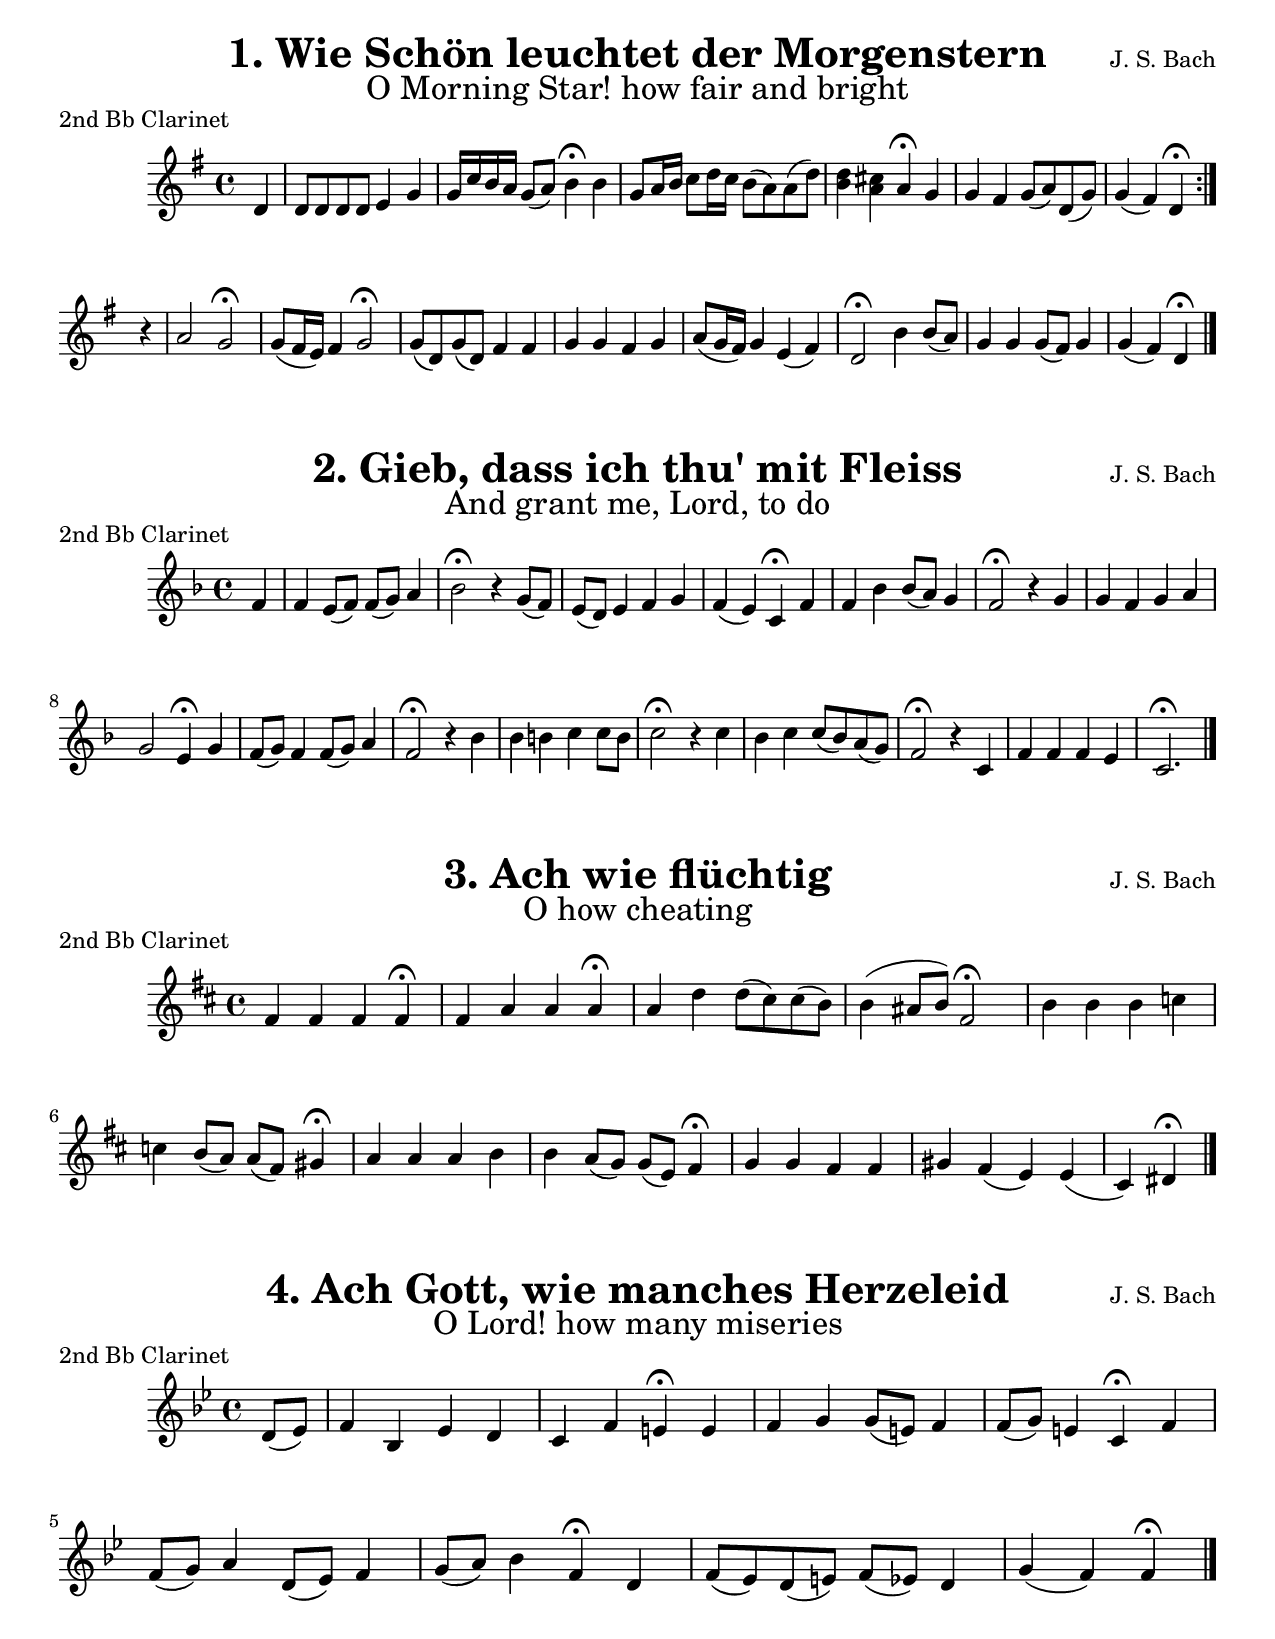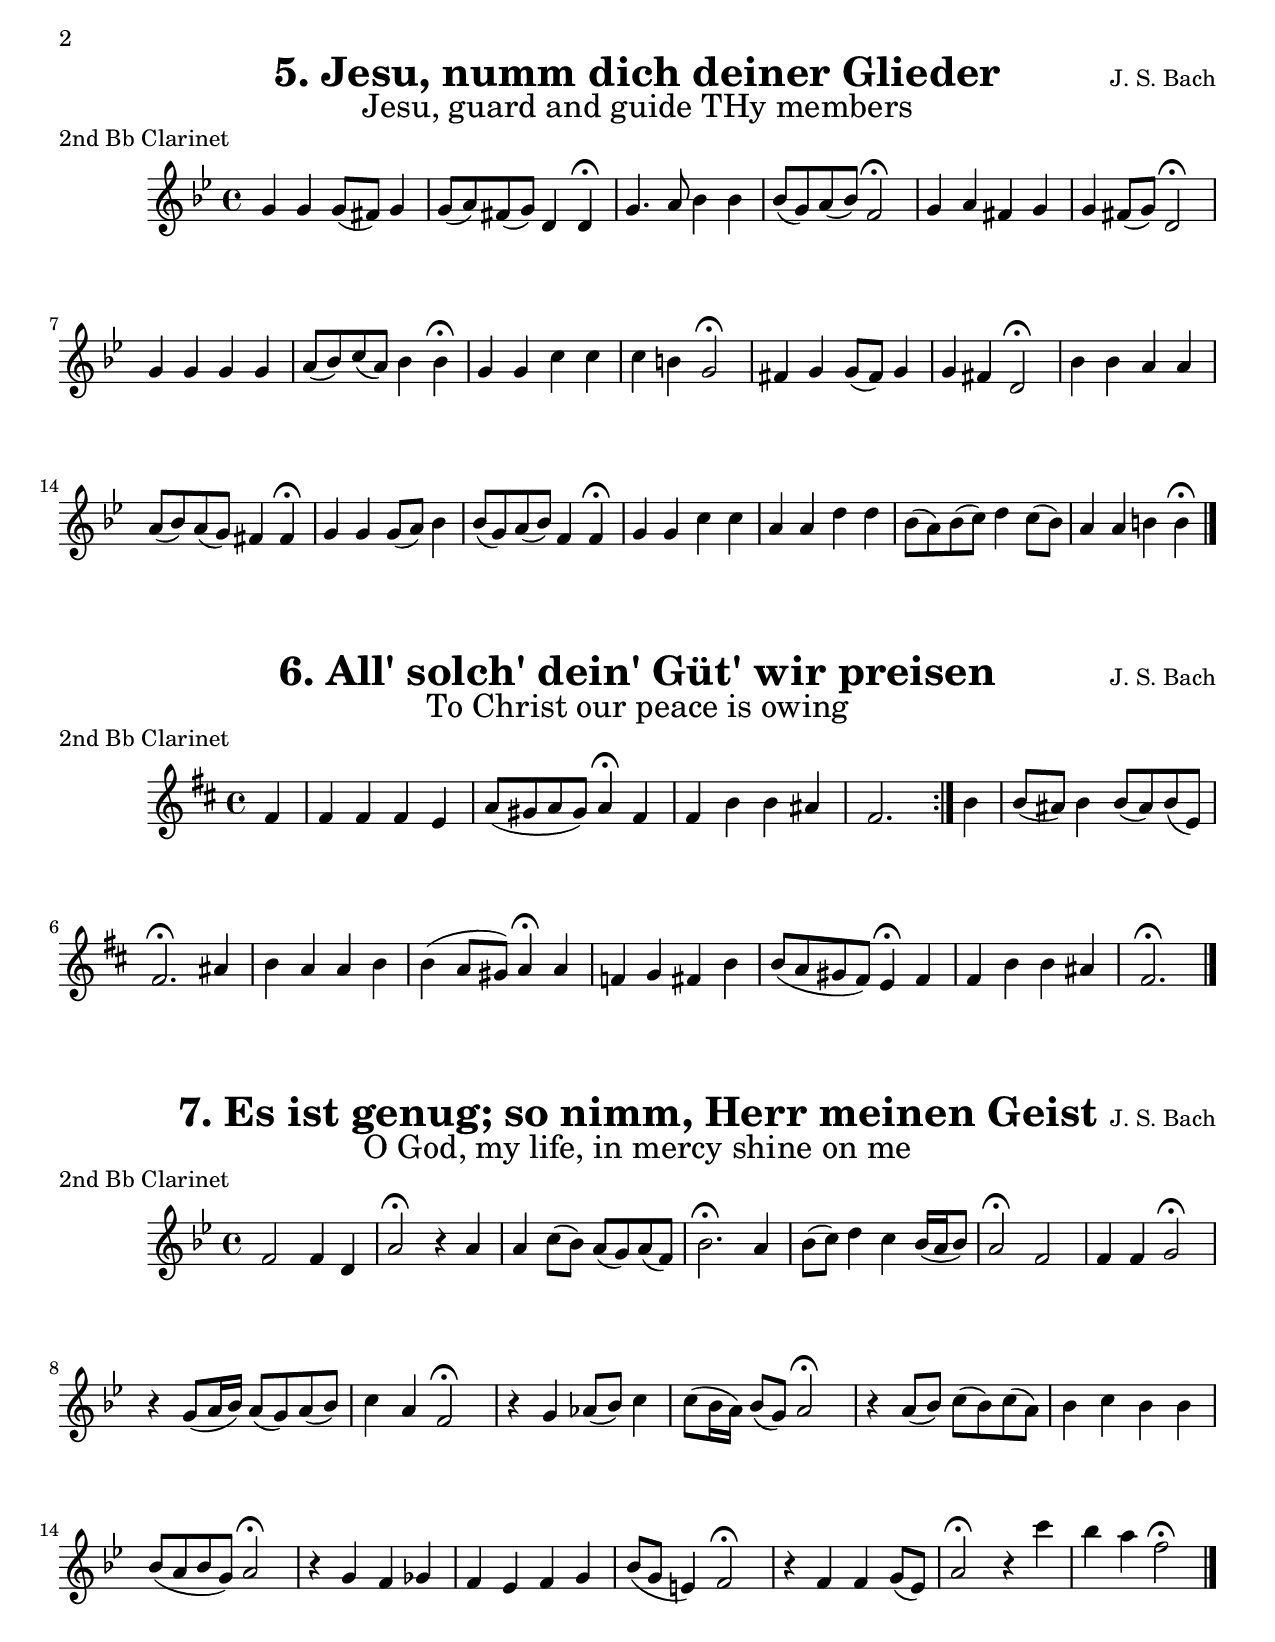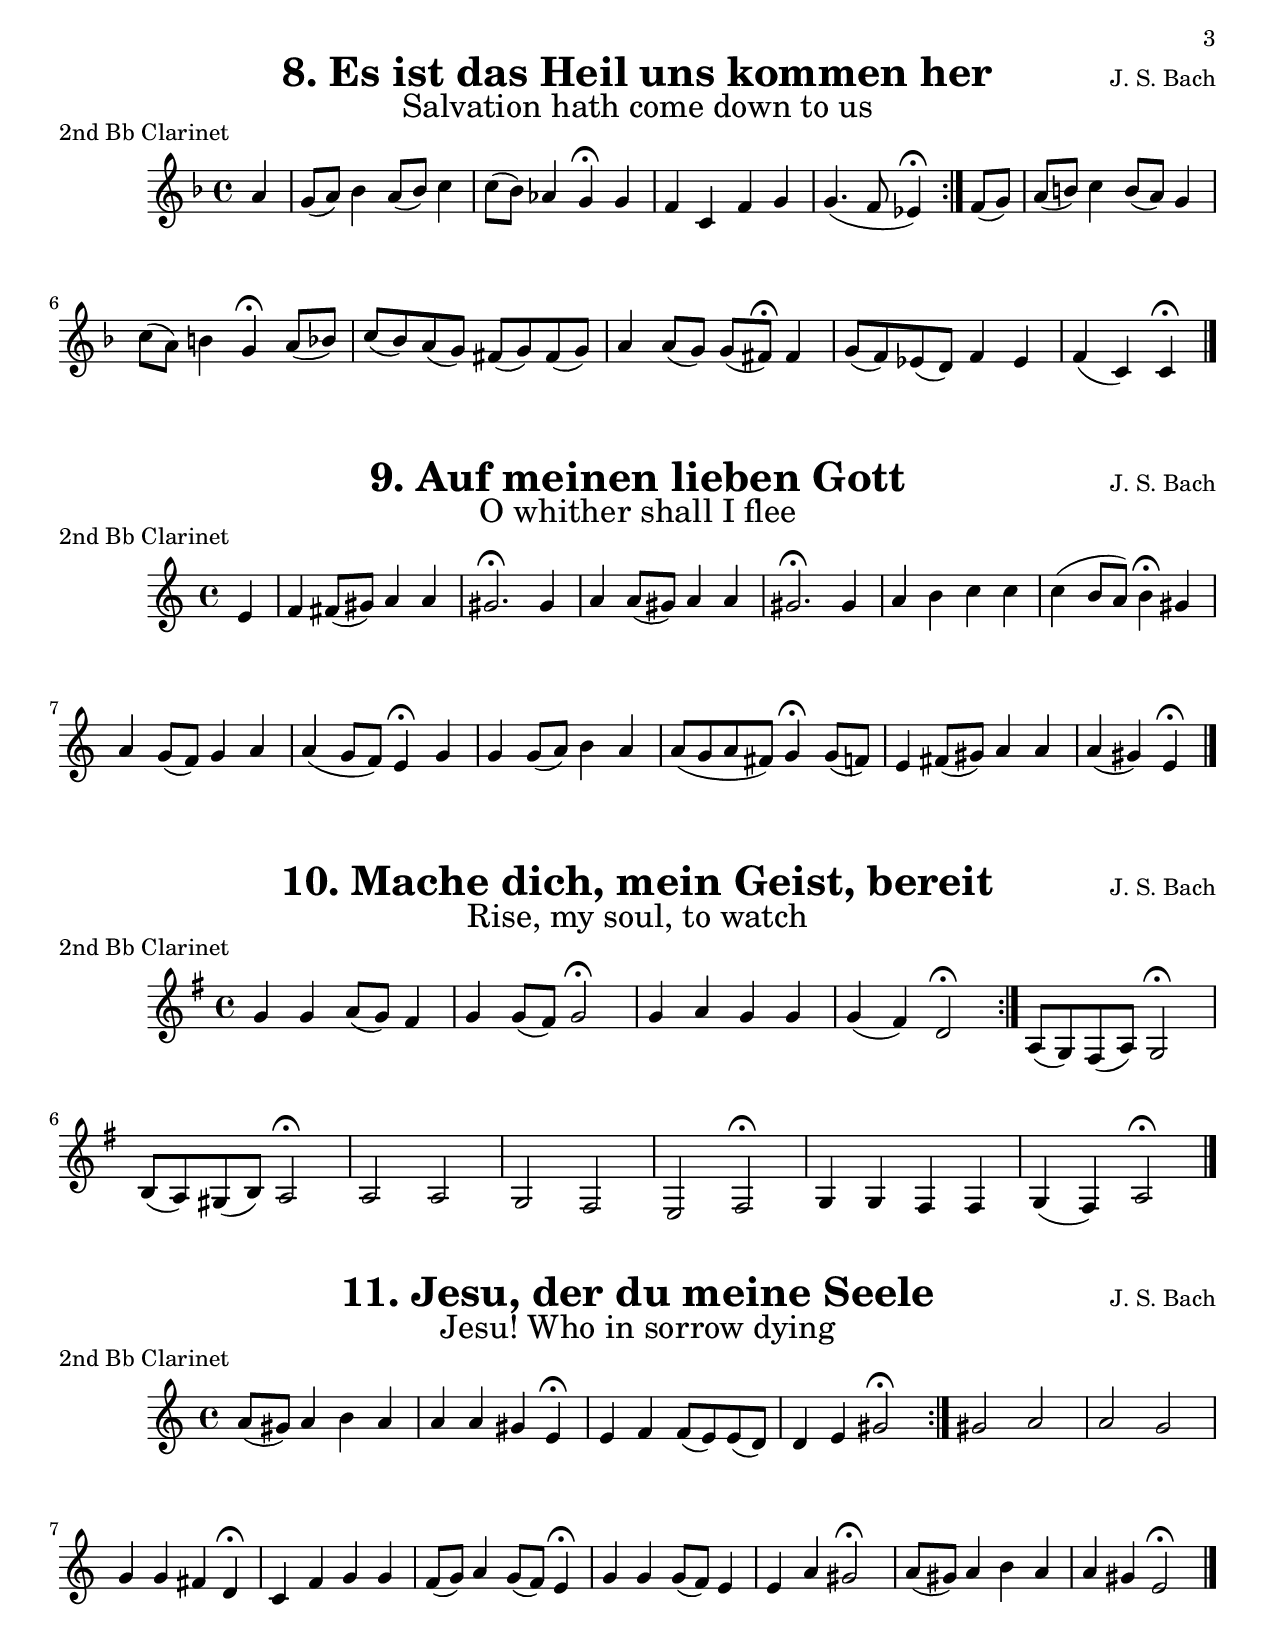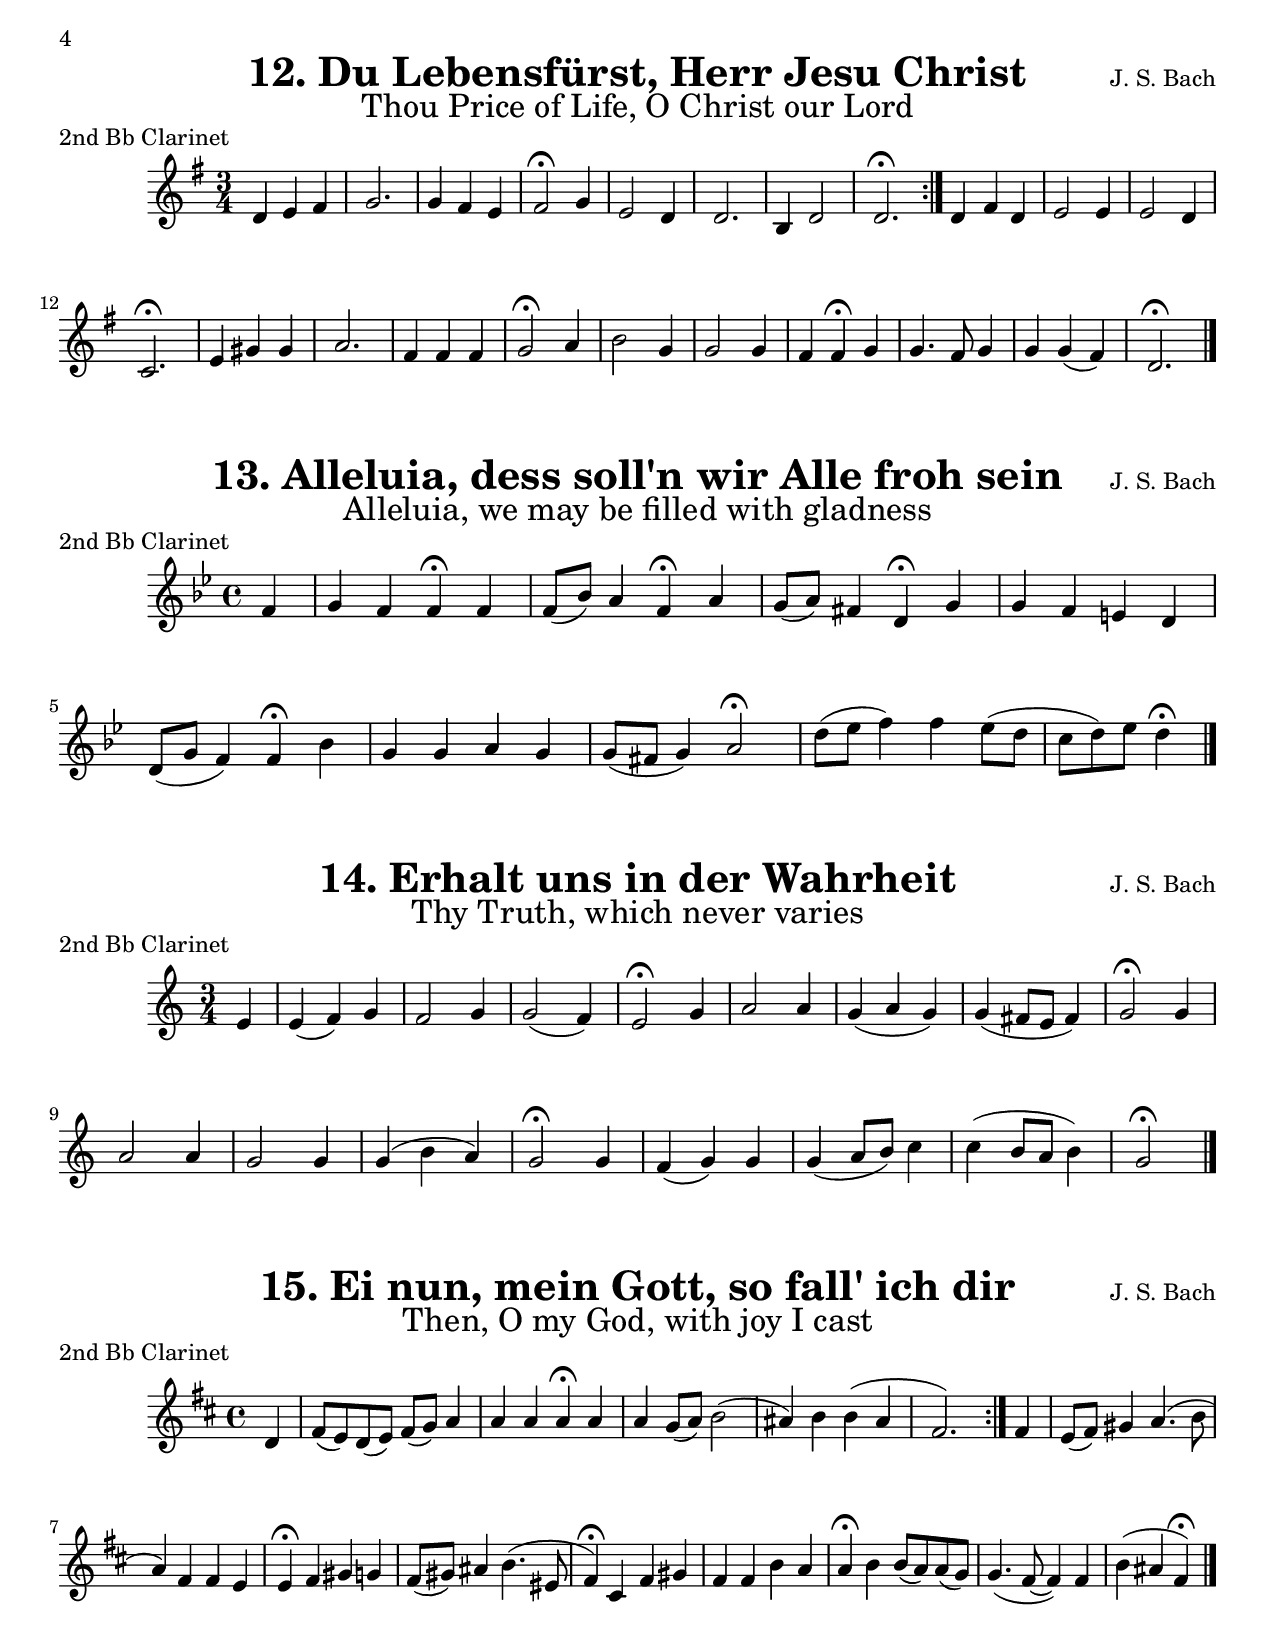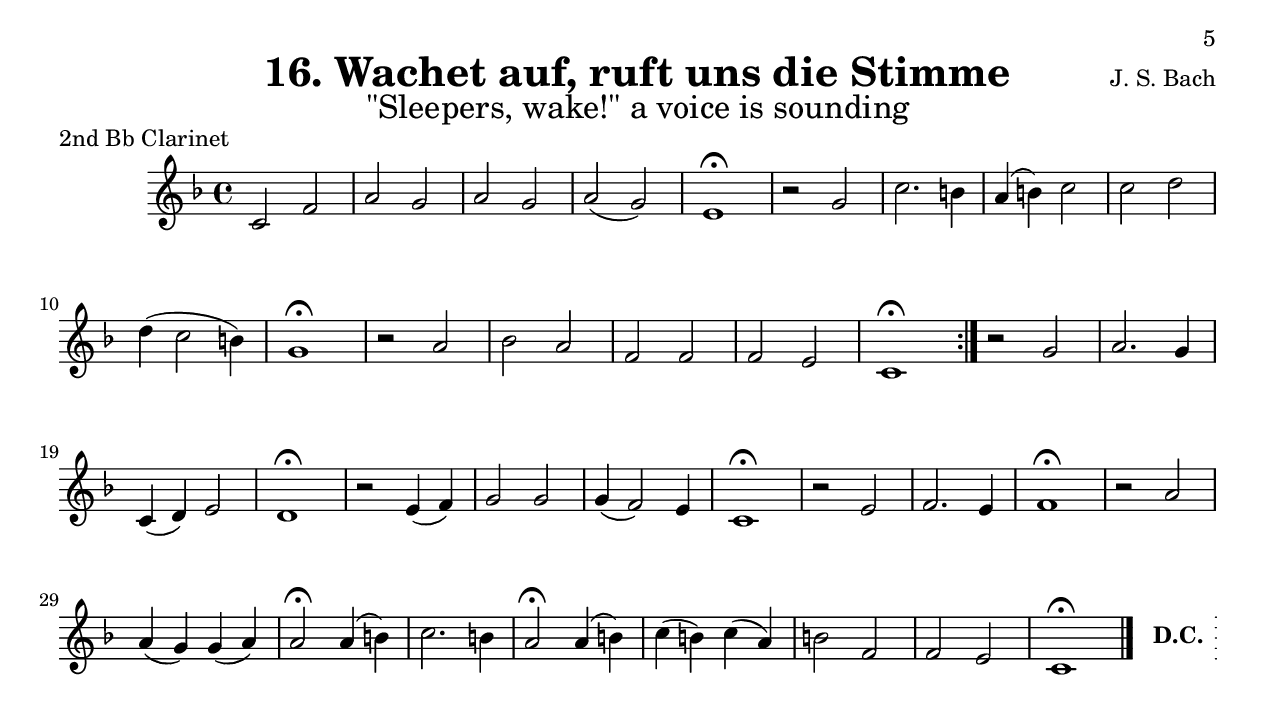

\version "2.16.0"
\include "english.ly"

\paper {
    #(set-paper-size "letter")
    ragged-last-bottom = ##t
}

common = {
    \set Score.markFormatter = #format-mark-box-letters
}

\header {
    piece = "2nd Bb Clarinet"
}

cresc = \markup { \italic "cresc." }
dim   = \markup { \italic "dim." }
rit   = \markup { \italic "rit." }
submf = \markup { \italic "subito mf" }

chorale_i = \relative c' {
    \key g \major \time 4/4
    \repeat volta 2 {
        \partial 4 d4 |
        d8 d d d e4 g4 |
        g16 c b a g8( a) b4\fermata b4 |
        g8 a16 b c8 d16 c b8( a) a( d) |
        <d b>4 <cs a>4 a\fermata g |
        g4 fs g8( a) d,( g) |
        g4( fs) d\fermata
    } r4 |
    a'2 g2\fermata |
    g8( fs16 e) fs4 g2\fermata |
    g8( d) g( d) fs4 fs |
    g4 g fs g |
    a8( g16 fs) g4 e( fs) |
    d2\fermata b'4 b8( a) |
    g4 g g8( fs) g4 |
    g4( fs) d\fermata
    \bar "|."
}

chorale_ii = \relative c' {
    \key f \major \time 4/4
    \partial 4 f4 |
    f4 e8( f) f( g) a4 |
    bf2\fermata  r4 g8( f) |
    e8( d) e4 f g |
    f4( e4) c\fermata  f |
    f4 bf bf8( a) g4 |
    f2\fermata r4 g |
    g4 f g a |
    g2 e4\fermata g |
    f8( g) f4 f8( g) a4 |
    f2\fermata r4 bf4 |
    bf4 b c c8{ b} |
    c2\fermata  r4 c |
    bf4 c c8( bf) a( g) |
    f2\fermata r4 c |
    f4 f f e |
    c2.\fermata 
    \bar "|."
}

chorale_iii = \relative c' {
    \key b \minor \time 4/4
    fs4 fs fs fs\fermata |
    fs4 a a a\fermata |
    a4 d d8( cs) cs( b) |
    b4( as8 b) fs2\fermata |
    b4 b b c |
    c4 b8( a) a( fs) gs4\fermata |
    a4 a a b |
    b4 a8( g) g( e) fs4\fermata |
    g4 g fs fs |
    gs4 fs4( e) e( cs) ds4\fermata
    \bar "|."
}

chorale_iv = \relative c' {
    \key bf \major \time 4/4
    \partial 4 d8( ef) |
    f4 bf, ef d |
    c4 f e\fermata e |
    f4 g g8( e) f4 |
    f8( g) e4 c\fermata f4 |
    f8( g) a4 d,8( ef) f4 |
    g8( a) bf4 f\fermata d4 |
    f8( ef) d( e) f( ef) d4 |
    g4( f) f\fermata
    \bar "|."
}

chorale_v = \relative c'' {
    \key g \minor \time 4/4
    g4 g g8( fs) g4 |
    g8( a) fs( g) d4 d4\fermata |
    g4. a8 bf4 bf |
    bf8( g) a( bf) f2\fermata |
    g4 a fs g |
    g4 fs8( g) d2\fermata |
    g4 g g g |
    a8( bf) c( a) bf4 bf4\fermata |
    g4 g c c |
    c4 b g2\fermata |
    fs4 g g8( fs) g4 |
    g4 fs4 d2\fermata |
    bf'4 bf a a |
    a8( bf) a( g) fs4 fs\fermata |
    g4 g g8( a) bf4 |
    bf8( g) a( bf) f4 f4\fermata |
    g4 g c c |
    a4 a d d |
    bf8( a) bf( c) d4 c8( bf) |
    a4 a b b\fermata
    \bar "|."
}

chorale_vi = \relative c' {
    \key b \minor \time 4/4
    \repeat volta 2 {
        \partial 4 fs4 |
        fs4 fs fs e |
        a8( gs a gs) a4\fermata fs4 |
        fs4 b b as fs2.
    }
    b4 |
    b8( as) b4 b8( as) b( e,) |
    fs2.\fermata as4 |
    b4 a a b |
    b4( a8 gs) a4\fermata a |
    f4 g fs b |
    b8( a gs fs) e4\fermata fs |
    fs4 b b as |
    fs2. \fermata
    \bar "|."
}

chorale_vii = \relative c' {
    \key bf \major \time 4/4
    f2 f4 d |
    a'2\fermata r4 a |
    a4 c8( bf) a( g) a( f) |
    bf2.\fermata a4 |
    bf8( c) d4 c4 bf16( a bf8) |
    a2\fermata f2 |
    f4 f g2\fermata |
    r4 g8( a16 bf) a8( g) a( bf) |
    c4 a4 f2\fermata |
    r4 g4 af8( bf) c4 |
    c8( bf16 a) bf8( g) a2\fermata |
    r4 a8( bf) c( bf) c( a) |
    bf4 c bf bf |
    bf8( a bf g) a2\fermata |
    r4 g f gf |
    f4 ef f g |
    bf8( g e4) f2\fermata |
    r4 f f g8( ef) |
    a2 \fermata r4 c' |
    bf4 a f2\fermata
    \bar "|."
}

chorale_viii = \relative c'' {
    \repeat volta 2 {
        \key f \major \time 4/4
        \partial 4 a4 |
        g8( a) bf4 a8( bf) c4 |
        c8( bf) af4 g\fermata g |
        f4 c f g |
        g4.( f8 ef4)\fermata
    } f8( g) |
    a8( b) c4 b8( a) g4 |
    c8( a) b4 g4\fermata a8( bf) |
    c8( bf) a( g) fs( g) fs( g) |
    a4 a8( g) g( fs)\fermata fs4 |
    g8( f) ef( d) f4 ef4 |
    f4( c) c\fermata
    \bar "|."
}

chorale_ix = \relative c' {
    \key c \major \time 4/4
    \partial 4 e4 |
    f4 fs8( gs) a4 a4 |
    gs2.\fermata gs4 |
    a4 a8( gs) a4 a4 |
    gs2.\fermata gs4 |
    a4 b c c |
    c4( b8 a) b4\fermata gs4 |
    a4 g8( f) g4 a |
    a4( g8 f) e4\fermata g4 |
    g4 g8( a) b4 a |
    a8( g a fs) g4\fermata g8( f) |
    e4 fs8( gs) a4 a4 |
    a4( gs) e\fermata
    \bar "|."
}

chorale_x = \relative c'' {
    \repeat volta 2 {
        \key g \major \time 4/4
        g4 g a8( g) fs4 |
        g4 g8( fs) g2\fermata |
        g4 a g g |
        g4( fs) d2\fermata
    }
    a8( g) fs( a) g2\fermata |
    b8( a) gs( b) a2\fermata |
    a2 a g fs |
    e2 fs2\fermata |
    g4 g fs fs |
    g4( fs) a2\fermata
    \bar "|."
}

chorale_xi = \relative c'' {
    \key a \minor \time 4/4
    \repeat volta 2 {
        a8( gs) a4 b a |
        a4 a gs e\fermata |
        e4 f f8( e) e( d) |
        d4 e gs2\fermata
    }
    gs2 a a g |
    g4 g fs d\fermata  |
    c4 f g g |
    f8( g) a4 g8( f) e4\fermata |
    g4 g4 g8( f) e4 |
    e4 a4 gs2\fermata |
    a8( gs) a4 b a |
    a4 gs e2\fermata
    \bar "|."
}

chorale_xii = \relative c' {
    \key g \major \time 3/4
    \repeat volta 2 {
        d4 e fs | g2. | g4 fs e | fs2\fermata g4 |
        e2 d4 | d2. | b4 d2 | d2. \fermata |
    }
    d4 fs d | e2 e4 | e2 d4 | c2.\fermata |
    e4 gs gs | a2. | fs4 fs fs | g2\fermata a4 |
    b2 g4 | g2 g4 | fs4 fs\fermata g4 |
    g4. fs8 g4 | g4 g( fs) | d2.\fermata
    \bar "|."
}

chorale_xiii = \relative c' {
    \key bf \major \time 4/4
    \partial 4 f4 |
    g4 f f\fermata f |
    f8( bf) a4 f\fermata a4 |
    g8( a) fs4 d\fermata g |
    g4 f e d |
    d8( g f4) f\fermata bf4 |
    g4 g a g |
    g8( fs g4) a2\fermata |
    d8( ef f4) f4 ef8( d |
    c8 d) ef d4 \fermata
    \bar "|."
}

chorale_xiv = \relative c' {
    \key c \major \time 3/4
    \partial 4 e4 | e4( f) g | f2 g4 | g2( f4) | e2\fermata 
    g4 | a2 a4 | g4( a g) | g4( fs8 e fs4) | g2\fermata 
    g4 | a2 a4 | g2 g4 | g4( b a) | g2\fermata
    g4 | f4( g) g | g4( a8 b) c4 | c4( b8 a b4) | g2\fermata
    \bar "|."
}

chorale_xv = \relative c' {
    \repeat volta 2 {
        \key d \major \time 4/4
        \partial 4 d4 |
        fs8( e) d( e) fs( g) a4 |
        a4 a a\fermata a |
        a4 g8( a) b2( |
        as4) b b( as | fs2.)
    }
    fs4 |
    e8( fs) gs4 a4.( b8 |
    a4) fs fs e |
    e4\fermata fs gs g |
    fs8( gs) as4 b4.( es,8 |
    fs4)\fermata cs fs gs |
    fs4 fs b a |
    a4\fermata b4 b8( a) a( g) |
    g4.( fs8~fs4 ) fs4 |
    b4( as fs)\fermata
    \bar "|."
}

chorale_xvi = \relative c' {
    \key f \major \time 4/4
    \repeat volta 2 {
        c2 f | a g | a g | a( g) | e1\fermata |
        r2 g2 | c2. b4 | a4( b) c2 | c2 d | d4( c2 b4) | g1\fermata |
        r2 a | bf a | f f | f e | c1\fermata
    }
    r2 g' | a2. g4 | c,4( d) e2 | d1\fermata |
    r2 e4( f) | g2 g2 | g4( f2) e4 | c1\fermata |
    r2 e2 | f2. e4 | f1\fermata
    r2 a2 | a4( g) g( a) | a2\fermata
    a4( b) | c2. b4 | a2\fermata
    a4( b) | c4( b) c( a) | b2 f | f e | c1\fermata
    \bar "|."
    \cadenzaOn
    \stopStaff
    \once \override TextScript.extra-offset = #'( 0 . -3.0 )
    \once \override TextScript.word-space = #1.5
    s1^\markup { \bold "D.C." }
    \startStaff
    \cadenzaOff
}




\header {
    title = ""
    composer = ""
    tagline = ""
}

\markup {
    \fill-line {
        \null
        \center-column {
            \line { \bold \fontsize #5 "1. Wie Schön leuchtet der Morgenstern" }
            \line {       \fontsize #3 "O Morning Star! how fair and bright" }
        }
        "J. S. Bach"
    }
}

\score {
    \new Staff  { \chorale_i } 
    \layout { }
}


\markup {
    \fill-line {
        \null
        \center-column {
            \line { \bold \fontsize #5 "2. Gieb, dass ich thu' mit Fleiss" }
            \line {       \fontsize #3 "And grant me, Lord, to do" }
        }
        "J. S. Bach"
    }
}

\score {
    \new Staff  { \chorale_ii }
    \layout { }
}


\markup {
    \fill-line {
        \null
        \center-column {
            \line { \bold \fontsize #5 "3. Ach wie flüchtig" }
            \line {       \fontsize #3 "O how cheating" }
        }
        "J. S. Bach"
    }
}

\score {
    \new Staff  { \chorale_iii }
    \layout { }
}


\markup {
    \fill-line {
        \null
        \center-column {
            \line { \bold \fontsize #5 "4. Ach Gott, wie manches Herzeleid" }
            \line {       \fontsize #3 "O Lord! how many miseries" }
        }
        "J. S. Bach"
    }
}

\score {
    \new Staff  { \chorale_iv } 
    \layout { }
}

\pageBreak

\markup {
    \fill-line {
        \null
        \center-column {
            \line { \bold \fontsize #5 "5. Jesu, numm dich deiner Glieder" }
            \line {       \fontsize #3 "Jesu, guard and guide THy members" }
        }
        "J. S. Bach"
    }
}

\score {
    \new Staff  { \chorale_v } 
    \layout { }
}


\markup {
    \fill-line {
        \null
        \center-column {
            \line { \bold \fontsize #5 "6. All' solch' dein' Güt' wir preisen" }
            \line {       \fontsize #3 "To Christ our peace is owing" }
        }
        "J. S. Bach"
    }
}

\score {
    \new Staff  { \chorale_vi } 
    \layout { }
}


\markup {
    \fill-line {
        \null
        \center-column {
            \line { \bold \fontsize #5 "7. Es ist genug; so nimm, Herr meinen Geist" }
            \line {       \fontsize #3 "O God, my life, in mercy shine on me" }
        }
        "J. S. Bach"
    }
}

\score {
    \new Staff  { \chorale_vii } 
    \layout { }
}


\pageBreak

\markup {
    \fill-line {
        \null
        \center-column {
            \line { \bold \fontsize #5 "8. Es ist das Heil uns kommen her" }
            \line {       \fontsize #3 "Salvation hath come down to us" }
        }
        "J. S. Bach"
    }
}

\score {
    \new Staff  { \chorale_viii } 
    \layout { }
}


\markup {
    \fill-line {
        \null
        \center-column {
            \line { \bold \fontsize #5 "9. Auf meinen lieben Gott" }
            \line {       \fontsize #3 "O whither shall I flee" }
        }
        "J. S. Bach"
    }
}

\score {
    \new Staff  { \chorale_ix } 
    \layout { }
}


\markup {
    \fill-line {
        \null
        \center-column {
            \line { \bold \fontsize #5 "10. Mache dich, mein Geist, bereit" }
            \line {       \fontsize #3 "Rise, my soul, to watch" }
        }
        "J. S. Bach"
    }
}

\score {
    \new Staff  { \chorale_x } 
    \layout { }
}


\markup {
    \fill-line {
        \null
        \center-column {
            \line { \bold \fontsize #5 "11. Jesu, der du meine Seele" }
            \line {       \fontsize #3 "Jesu! Who in sorrow dying" }
        }
        "J. S. Bach"
    }
}

\score {
    \new Staff  { \chorale_xi } 
    \layout { }
}


\pageBreak

\markup {
    \fill-line {
        \null
        \center-column {
            \line { \bold \fontsize #5 "12. Du Lebensfürst, Herr Jesu Christ" }
            \line {       \fontsize #3 "Thou Price of Life, O Christ our Lord" }
        }
        "J. S. Bach"
    }
}

\score {
    \new Staff  { \chorale_xii } 
    \layout { }
}


\markup {
    \fill-line {
        \null
        \center-column {
            \line { \bold \fontsize #5 "13. Alleluia, dess soll'n wir Alle froh sein" }
            \line {       \fontsize #3 "Alleluia, we may be filled with gladness" }
        }
        "J. S. Bach"
    }
}

\score {
    \new Staff  { \chorale_xiii } 
    \layout { }
}


\markup {
    \fill-line {
        \null
        \center-column {
            \line { \bold \fontsize #5 "14. Erhalt uns in der Wahrheit" }
            \line {       \fontsize #3 "Thy Truth, which never varies" }
        }
        "J. S. Bach"
    }
}

\score {
    \new Staff  { \chorale_xiv } 
    \layout { }
}


\markup {
    \fill-line {
        \null
        \center-column {
            \line { \bold \fontsize #5 "15. Ei nun, mein Gott, so fall' ich dir" }
            \line {       \fontsize #3 "Then, O my God, with joy I cast" }
        }
        "J. S. Bach"
    }
}

\score {
    \new Staff  { \chorale_xv } 
    \layout { }
}


\pageBreak

\markup {
    \fill-line {
        \null
        \center-column {
            \line { \bold \fontsize #5 "16. Wachet auf, ruft uns die Stimme" }
            \line {       \fontsize #3 "\"Sleepers, wake!\" a voice is sounding" }
        }
        "J. S. Bach"
    }
}

\score {
    \new Staff  { \chorale_xvi } 
    \layout { }
}

